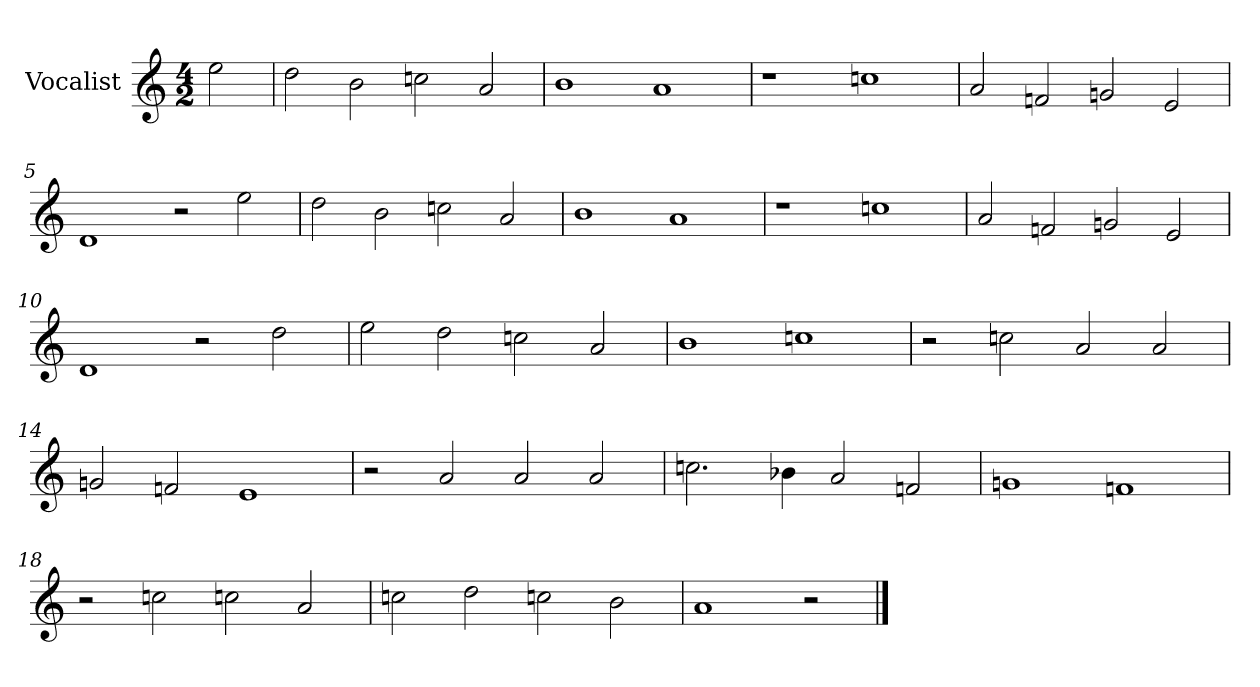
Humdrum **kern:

**kern
*part1
*staff1
*I"Vocalist
*k[]
*a:
*M4/2
=
2ee
=1
2dd
2b
2ccn
2a
=2
1b
1a
=3
1r
1ccn
=4
2a
2fn
2gn
2e
=5
1d
2r
2ee
=6
2dd
2b
2ccn
2a
=7
1b
1a
=8
1r
1ccn
=9
2a
2fn
2gn
2e
=10
1d
2r
2dd
=11
2ee
2dd
2ccn
2a
=12
1b
1ccn
=13
2r
2ccn
2a
2a
=14
2gn
2fn
1e
=15
2r
2a
2a
2a
=16
2.ccn
4b-X
2a
2fn
=17
1gn
1fn
=18
2r
2ccn
2ccn
2a
=19
2ccn
2dd
2ccn
2b
=20
1a
2r
==
*-
